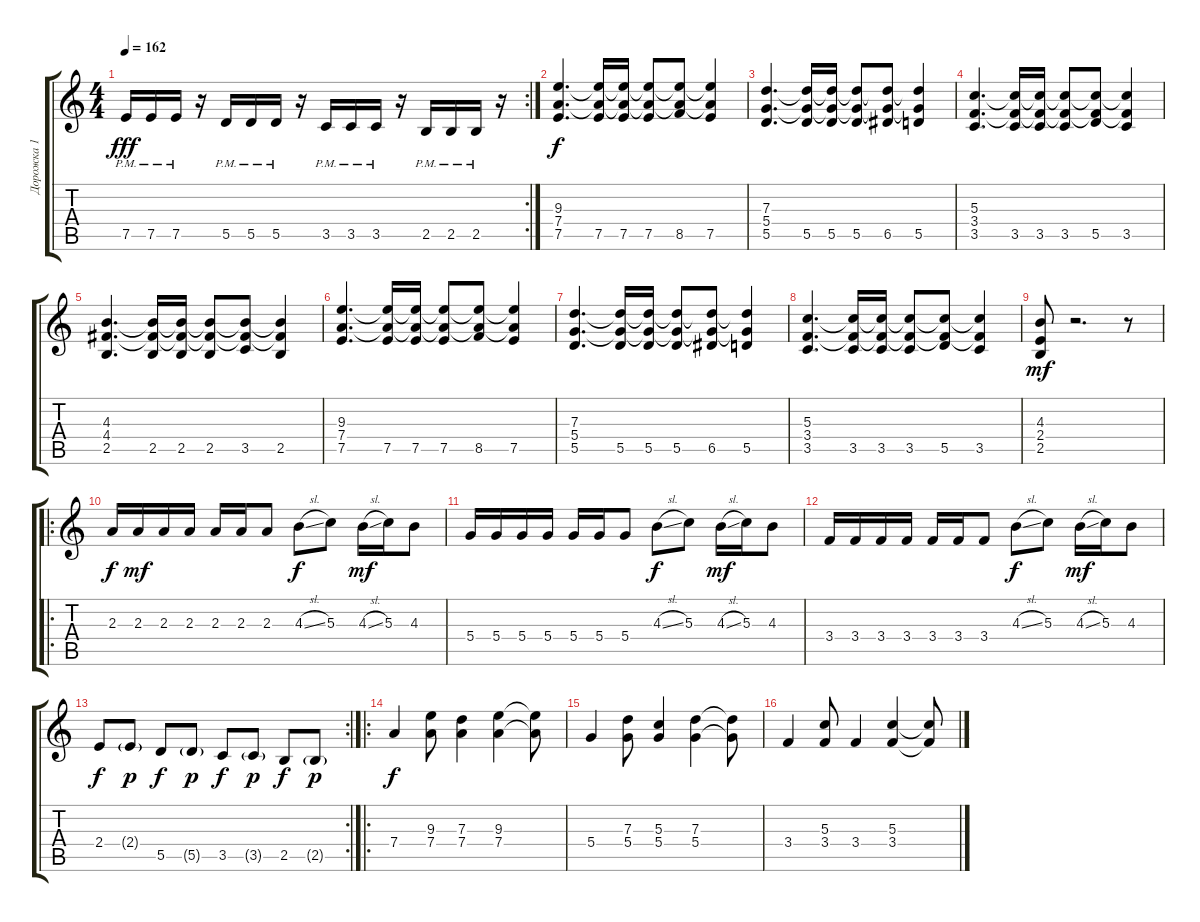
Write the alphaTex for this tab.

\track ("Дорожка 1" "Дорожка 1") {instrument overdrivenguitar}
\staff {score tabs}
\tuning (E4 B3 G3 D3 A2 E2) {hide}
\rc 2
\ts (4 4)
\tempo 162
\clef g2
\ks c
7.5{pm}.16{dy fff} 7.5{pm}.16 7.5{pm}.16 r.16 5.5{pm}.16 5.5{pm}.16 5.5{pm}.16 r.16 3.5{pm}.16 3.5{pm}.16 3.5{pm}.16 r.16 2.5{pm}.16 2.5{pm}.16 2.5{pm}.16 r.16 |
(9.3 7.4 7.5).4{d dy f} (9.3{t} 7.4{t} 7.5).16 (9.3{t} 7.4{t} 7.5).16 (9.3{t} 7.4{t} 7.5).8 (9.3{t} 7.4{t} 8.5).8 (9.3{t} 7.4{t} 7.5).4 |
(7.3 5.4 5.5).4{d} (7.3{t} 5.4{t} 5.5).16 (7.3{t} 5.4{t} 5.5).16 (7.3{t} 5.4{t} 5.5).8 (7.3{t} 5.4{t} 6.5).8 (7.3{t} 5.4{t} 5.5).4 |
(5.3 3.4 3.5).4{d} (5.3{t} 3.4{t} 3.5).16 (5.3{t} 3.4{t} 3.5).16 (5.3{t} 3.4{t} 3.5).8 (5.3{t} 3.4{t} 5.5).8 (5.3{t} 3.4{t} 3.5).4 |
(4.3 4.4 2.5).4{d} (4.3{t} 4.4{t} 2.5).16 (4.3{t} 4.4{t} 2.5).16 (4.3{t} 4.4{t} 2.5).8 (4.3{t} 4.4{t} 3.5).8 (4.3{t} 4.4{t} 2.5).4 |
(9.3 7.4 7.5).4{d} (9.3{t} 7.4{t} 7.5).16 (9.3{t} 7.4{t} 7.5).16 (9.3{t} 7.4{t} 7.5).8 (9.3{t} 7.4{t} 8.5).8 (9.3{t} 7.4{t} 7.5).4 |
(7.3 5.4 5.5).4{d} (7.3{t} 5.4{t} 5.5).16 (7.3{t} 5.4{t} 5.5).16 (7.3{t} 5.4{t} 5.5).8 (7.3{t} 5.4{t} 6.5).8 (7.3{t} 5.4{t} 5.5).4 |
(5.3 3.4 3.5).4{d} (5.3{t} 3.4{t} 3.5).16 (5.3{t} 3.4{t} 3.5).16 (5.3{t} 3.4{t} 3.5).8 (5.3{t} 3.4{t} 5.5).8 (5.3{t} 3.4{t} 3.5).4 |
(4.3 2.4 2.5).8{dy mf} r.2{d} r.8 |
\ro
2.3.16{dy f} 2.3.16{dy mf} 2.3.16 2.3.16 2.3.16 2.3.16 2.3.8 4.3{sl}.8{dy f} 5.3.8 4.3{sl}.16{dy mf} 5.3.16 4.3.8 |
5.4.16 5.4.16 5.4.16 5.4.16 5.4.16 5.4.16 5.4.8 4.3{sl}.8{dy f} 5.3.8 4.3{sl}.16{dy mf} 5.3.16 4.3.8 |
3.4.16 3.4.16 3.4.16 3.4.16 3.4.16 3.4.16 3.4.8 4.3{sl}.8{dy f} 5.3.8 4.3{sl}.16{dy mf} 5.3.16 4.3.8 |
\rc 2
2.4.8{dy f} 2.4{g}.8{dy p} 5.5.8{dy f} 5.5{g}.8{dy p} 3.5.8{dy f} 3.5{g}.8{dy p} 2.5.8{dy f} 2.5{g}.8{dy p} |
\ro
7.4.4{dy f} (9.3 7.4).8 (7.3 7.4).4 (9.3 7.4).4 (9.3{t} 7.4{t}).8 |
5.4.4 (7.3 5.4).8 (5.3 5.4).4 (7.3 5.4).4 (7.3{t} 5.4{t}).8 |
3.4.4 (5.3 3.4).8 3.4.4 (5.3 3.4).4 (5.3{t} 3.4{t}).8
